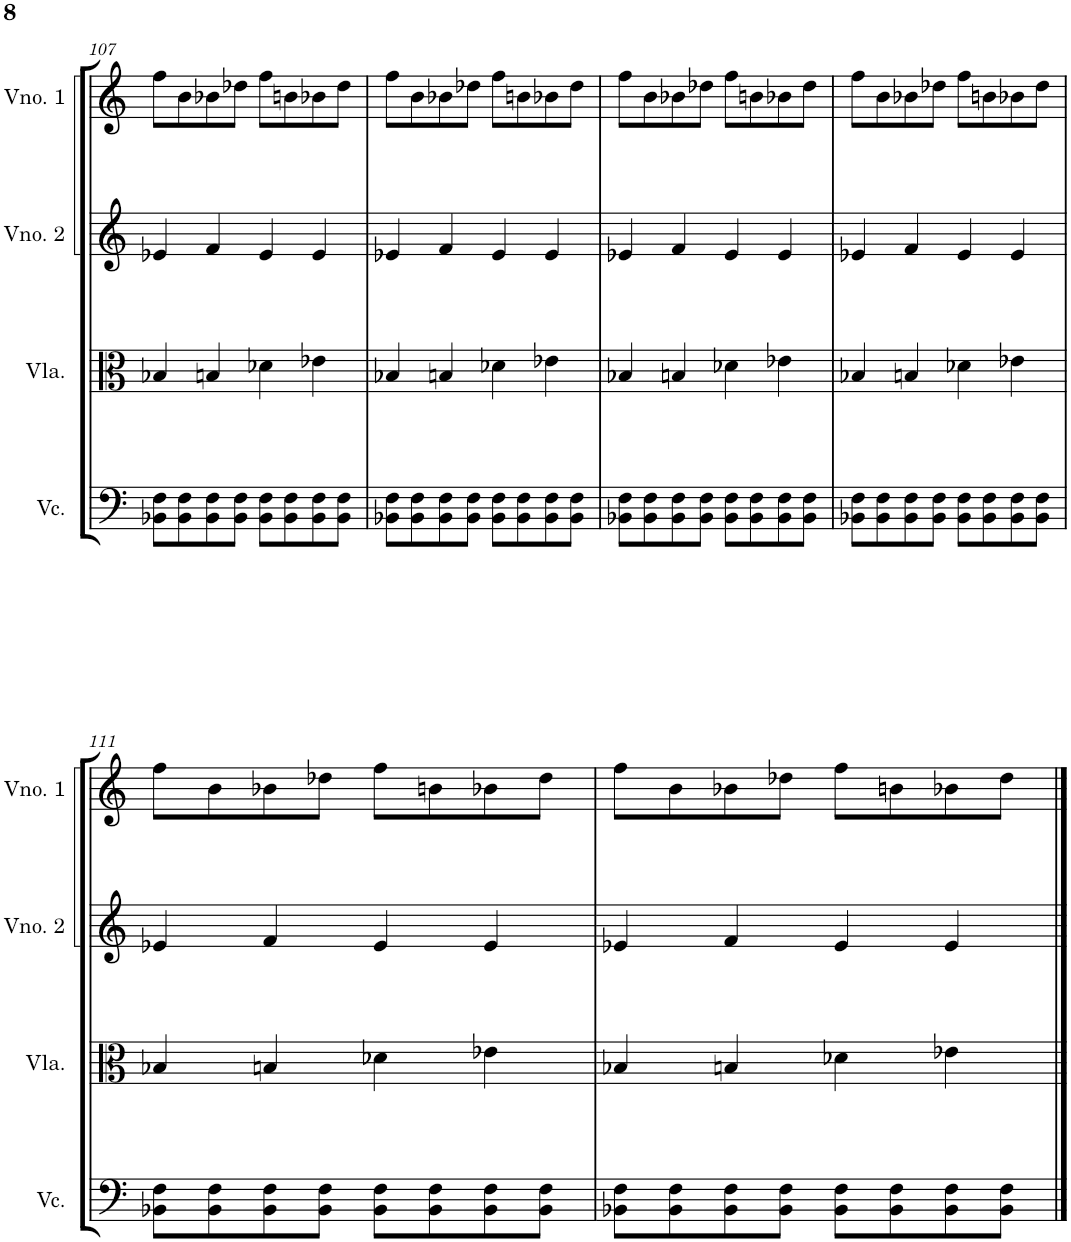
**kern	**kern	**kern	**kern
*part4	*part3	*part2	*part1
*staff4	*staff3	*staff2	*staff1
*I"Violoncelo	*I"Viola	*I"Violino 2	*I"Violino 1
*I'Vc.	*I'Vla.	*I'Vno. 2	*I'Vno. 1
!!LO:PB:g=z
*clefF4	*clefC3	*clefG2	*clefG2
*k[]	*k[]	*k[]	*k[]
*M4/4	*M4/4	*M4/4	*M4/4
=107	=107	=107	=107
8BB-X\ 8F\L	4B-X/	4e-X/	8ff\L
8BB-\ 8F\	.	.	8b\
8BB-\ 8F\	4Bn/	4f/	8b-X\
8BB-\ 8F\J	.	.	8dd-X\J
8BB-\ 8F\L	4d-X\	4e-/	8ff\L
8BB-\ 8F\	.	.	8bn\
8BB-\ 8F\	4e-X\	4e-/	8b-X\
8BB-\ 8F\J	.	.	8dd-\J
=108	=108	=108	=108
8BB-X\ 8F\L	4B-X/	4e-X/	8ff\L
8BB-\ 8F\	.	.	8b\
8BB-\ 8F\	4Bn/	4f/	8b-X\
8BB-\ 8F\J	.	.	8dd-X\J
8BB-\ 8F\L	4d-X\	4e-/	8ff\L
8BB-\ 8F\	.	.	8bn\
8BB-\ 8F\	4e-X\	4e-/	8b-X\
8BB-\ 8F\J	.	.	8dd-\J
=109	=109	=109	=109
8BB-X\ 8F\L	4B-X/	4e-X/	8ff\L
8BB-\ 8F\	.	.	8b\
8BB-\ 8F\	4Bn/	4f/	8b-X\
8BB-\ 8F\J	.	.	8dd-X\J
8BB-\ 8F\L	4d-X\	4e-/	8ff\L
8BB-\ 8F\	.	.	8bn\
8BB-\ 8F\	4e-X\	4e-/	8b-X\
8BB-\ 8F\J	.	.	8dd-\J
=110	=110	=110	=110
8BB-X\ 8F\L	4B-X/	4e-X/	8ff\L
8BB-\ 8F\	.	.	8b\
8BB-\ 8F\	4Bn/	4f/	8b-X\
8BB-\ 8F\J	.	.	8dd-X\J
8BB-\ 8F\L	4d-X\	4e-/	8ff\L
8BB-\ 8F\	.	.	8bn\
8BB-\ 8F\	4e-X\	4e-/	8b-X\
8BB-\ 8F\J	.	.	8dd-\J
!!LO:LB:g=z
=111	=111	=111	=111
8BB-X\ 8F\L	4B-X/	4e-X/	8ff\L
8BB-\ 8F\	.	.	8b\
8BB-\ 8F\	4Bn/	4f/	8b-X\
8BB-\ 8F\J	.	.	8dd-X\J
8BB-\ 8F\L	4d-X\	4e-/	8ff\L
8BB-\ 8F\	.	.	8bn\
8BB-\ 8F\	4e-X\	4e-/	8b-X\
8BB-\ 8F\J	.	.	8dd-\J
=112	=112	=112	=112
8BB-X\ 8F\L	4B-X/	4e-X/	8ff\L
8BB-\ 8F\	.	.	8b\
8BB-\ 8F\	4Bn/	4f/	8b-X\
8BB-\ 8F\J	.	.	8dd-X\J
8BB-\ 8F\L	4d-X\	4e-/	8ff\L
8BB-\ 8F\	.	.	8bn\
8BB-\ 8F\	4e-X\	4e-/	8b-X\
8BB-\ 8F\J	.	.	8dd-\J
==	==	==	==
*-	*-	*-	*-
